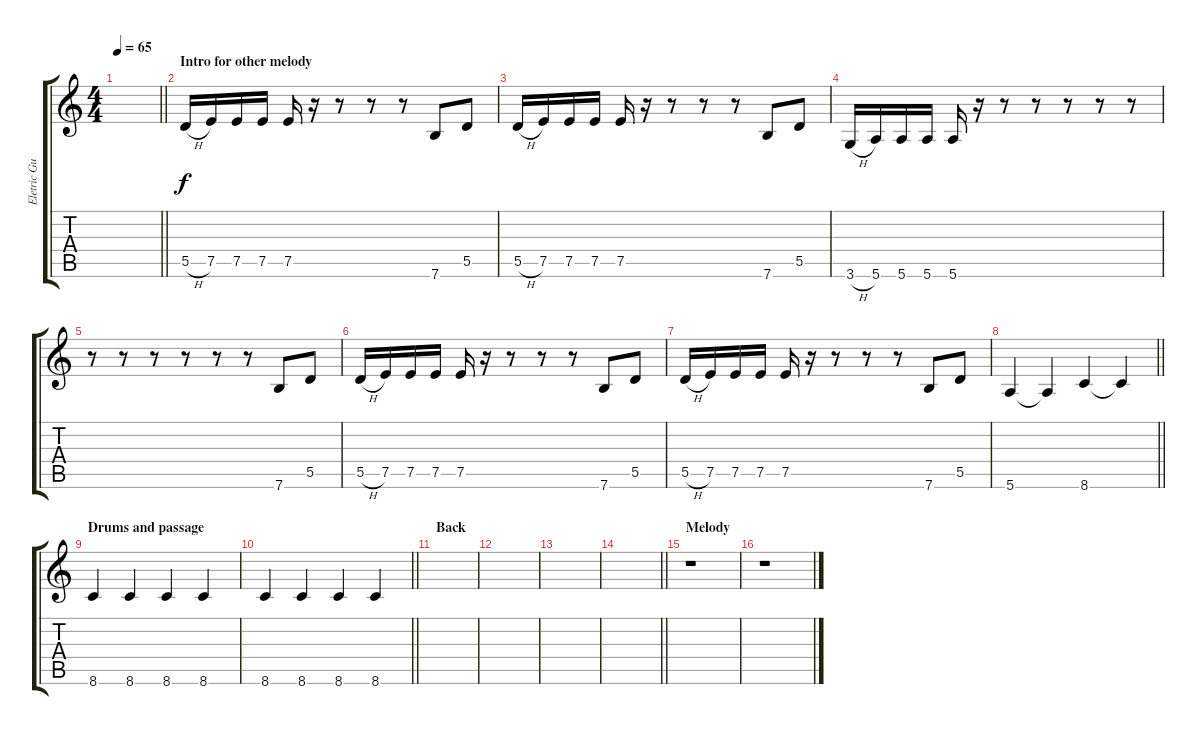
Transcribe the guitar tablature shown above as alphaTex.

\track ("Eletric Guitar" "Eletric Gu") {instrument distortionguitar}
\staff {score tabs}
\tuning (E4 B3 G3 D3 A2 E2) {hide}
\ts (4 4)
\tempo 65
\clef g2
\barLineRight lightlight
\ks c
|
\section ("" "Intro for other melody")
5.5{h}.16 7.5.16 7.5.16 7.5.16 7.5.16 r.16 r.8 r.8 r.8 7.6.8 5.5.8 |
5.5{h}.16 7.5.16 7.5.16 7.5.16 7.5.16 r.16 r.8 r.8 r.8 7.6.8 5.5.8 |
3.6{h}.16 5.6.16 5.6.16 5.6.16 5.6.16 r.16 r.8 r.8 r.8 r.8 r.8 |
r.8 r.8 r.8 r.8 r.8 r.8 7.6.8 5.5.8 |
5.5{h}.16 7.5.16 7.5.16 7.5.16 7.5.16 r.16 r.8 r.8 r.8 7.6.8 5.5.8 |
5.5{h}.16 7.5.16 7.5.16 7.5.16 7.5.16 r.16 r.8 r.8 r.8 7.6.8 5.5.8 |
\barLineRight lightlight
5.6.4 5.6{t}.4 8.6.4 8.6{t}.4 |
\section ("" "Drums and passage")
8.6.4 8.6.4 8.6.4 8.6.4 |
\barLineRight lightlight
8.6.4 8.6.4 8.6.4 8.6.4 |
\section ("" "Back")
|
|
|
\barLineRight lightlight
|
\section ("" "Melody")
r.1 |
r.1
